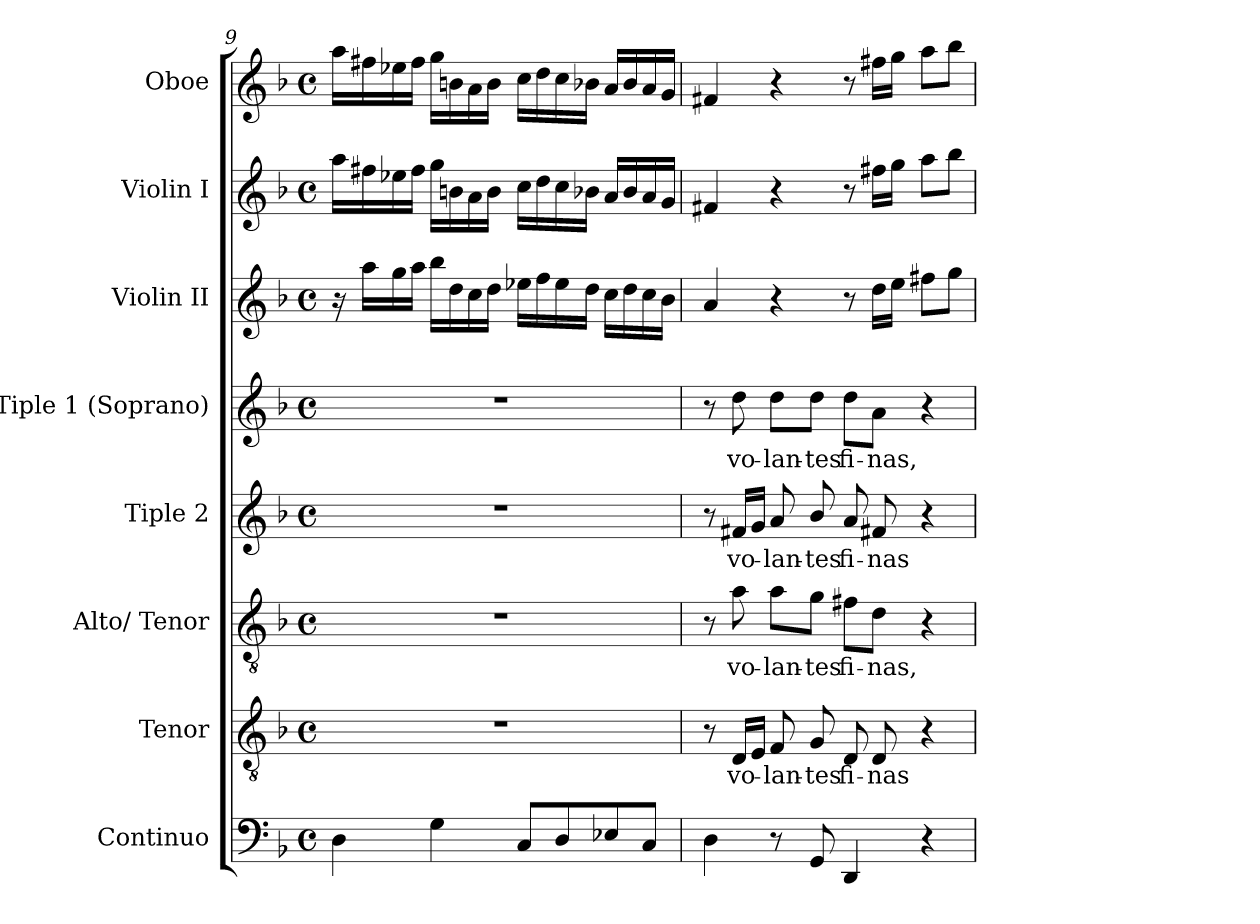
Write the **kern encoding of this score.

**kern	**kern	**text	**kern	**text	**kern	**text	**kern	**text	**kern	**kern	**kern
*part8	*part7	*part7	*part6	*part6	*part5	*part5	*part4	*part4	*part3	*part2	*part1
*staff8	*staff7	*staff7	*staff6	*staff6	*staff5	*staff5	*staff4	*staff4	*staff3	*staff2	*staff1
*I"Continuo	*I"Tenor	*	*I"Alto/ Tenor	*	*I"Tiple 2	*	*I"Tiple  1 (Soprano)	*	*I"Violin II	*I"Violin I	*I"Oboe
*I'Cont.	*I'T.	*	*I'A.	*	*	*	*I'S1.	*	*I'Vln. II	*I'Vln. I	*I'Ob.
*clefF4	*clefGv2	*	*clefGv2	*	*clefG2	*	*clefG2	*	*clefG2	*clefG2	*clefG2
*	*ITrd7c12	*	*ITrd7c12	*	*	*	*	*	*	*	*
*k[b-]	*k[b-]	*	*k[b-]	*	*k[b-]	*	*k[b-]	*	*k[b-]	*k[b-]	*k[b-]
*F:	*F:	*	*F:	*	*F:	*	*F:	*	*F:	*F:	*F:
*M4/4	*M4/4	*	*M4/4	*	*M4/4	*	*M4/4	*	*M4/4	*M4/4	*M4/4
*met(c)	*met(c)	*	*met(c)	*	*met(c)	*	*met(c)	*	*met(c)	*met(c)	*met(c)
=9	=9	=9	=9	=9	=9	=9	=9	=9	=9	=9	=9
4Di\	1r	.	1r	.	1r	.	1r	.	16r	16aai\LL	16aai\LL
.	.	.	.	.	.	.	.	.	16aai\LL	16ff#Xi\	16ff#Xi\
.	.	.	.	.	.	.	.	.	16ggi\	16ee-Xi\	16ee-Xi\
.	.	.	.	.	.	.	.	.	16aai\JJ	16ff#i\JJ	16ff#i\JJ
4Gi\	.	.	.	.	.	.	.	.	16bb-i\LL	16ggi\LL	16ggi\LL
.	.	.	.	.	.	.	.	.	16ddi\	16bni\	16bni\
.	.	.	.	.	.	.	.	.	16cci\	16ai\	16ai\
.	.	.	.	.	.	.	.	.	16ddi\JJ	16bi\JJ	16bi\JJ
8Ci/L	.	.	.	.	.	.	.	.	16ee-Xi\LL	16cci\LL	16cci\LL
.	.	.	.	.	.	.	.	.	16ffi\	16ddi\	16ddi\
8Di/	.	.	.	.	.	.	.	.	16ee-i\	16cci\	16cci\
.	.	.	.	.	.	.	.	.	16ddi\JJ	16b-Xi\JJ	16b-Xi\JJ
8E-Xi/	.	.	.	.	.	.	.	.	16cci\LL	16ai/LL	16ai/LL
.	.	.	.	.	.	.	.	.	16ddi\	16b-i/	16b-i/
8Ci/J	.	.	.	.	.	.	.	.	16cci\	16ai/	16ai/
.	.	.	.	.	.	.	.	.	16b-i\JJ	16gi/JJ	16gi/JJ
!!LO:LB:g=z
=10	=10	=10	=10	=10	=10	=10	=10	=10	=10	=10	=10
4Di\	8r	.	8r	.	8r	.	8r	.	4ai/	4f#Xi/	4f#Xi/
!	!	!LO:LY:b:color=#000000	!	!	!	!	!	!	!	!	!
!	!	!	!	!LO:LY:b:color=#000000	!	!	!	!	!	!	!
!	!	!	!	!	!	!LO:LY:b:color=#000000	!	!	!	!	!
!	!	!	!	!	!	!	!	!LO:LY:b:color=#000000	!	!	!
.	16DDi/LL	vo-	8Ai\	vo-	16f#Xi/LL	vo-	8ddi\	vo-	.	.	.
.	16EEi/JJ	.	.	.	16gi/JJ	.	.	.	.	.	.
!	!	!LO:LY:b:color=#000000	!	!	!	!	!	!	!	!	!
!	!	!	!	!LO:LY:b:color=#000000	!	!	!	!	!	!	!
!	!	!	!	!	!	!LO:LY:b:color=#000000	!	!	!	!	!
!	!	!	!	!	!	!	!	!LO:LY:b:color=#000000	!	!	!
8r	8FFi/	-lan-	8Ai\L	-lan-	8ai/	-lan-	8ddi\L	-lan-	4r	4r	4r
!	!	!LO:LY:b:color=#000000	!	!	!	!	!	!	!	!	!
!	!	!	!	!LO:LY:b:color=#000000	!	!	!	!	!	!	!
!	!	!	!	!	!	!LO:LY:b:color=#000000	!	!	!	!	!
!	!	!	!	!	!	!	!	!LO:LY:b:color=#000000	!	!	!
8GGi/	8GGi/	-tes	8Gi\J	-tes	8b-i/	-tes	8ddi\J	-tes	.	.	.
!	!	!LO:LY:b:color=#000000	!	!	!	!	!	!	!	!	!
!	!	!	!	!LO:LY:b:color=#000000	!	!	!	!	!	!	!
!	!	!	!	!	!	!LO:LY:b:color=#000000	!	!	!	!	!
!	!	!	!	!	!	!	!	!LO:LY:b:color=#000000	!	!	!
4DDi/	8DDi/	fi-	8F#Xi\L	fi-	8ai/	fi-	8ddi\L	fi-	8r	8r	8r
!	!	!LO:LY:b:color=#000000	!	!	!	!	!	!	!	!	!
!	!	!	!	!LO:LY:b:color=#000000	!	!	!	!	!	!	!
!	!	!	!	!	!	!LO:LY:b:color=#000000	!	!	!	!	!
!	!	!	!	!	!	!	!	!LO:LY:b:color=#000000	!	!	!
.	8DDi/	-nas	8Di\J	-nas,	8f#Xi/	-nas	8ai\J	-nas,	16ddi\LL	16ff#Xi\LL	16ff#Xi\LL
.	.	.	.	.	.	.	.	.	16eei\JJ	16ggi\JJ	16ggi\JJ
4r	4r	.	4r	.	4r	.	4r	.	8ff#Xi\L	8aai\L	8aai\L
.	.	.	.	.	.	.	.	.	8ggi\J	8bb-i\J	8bb-i\J
=	=	=	=	=	=	=	=	=	=	=	=
*-	*-	*-	*-	*-	*-	*-	*-	*-	*-	*-	*-
